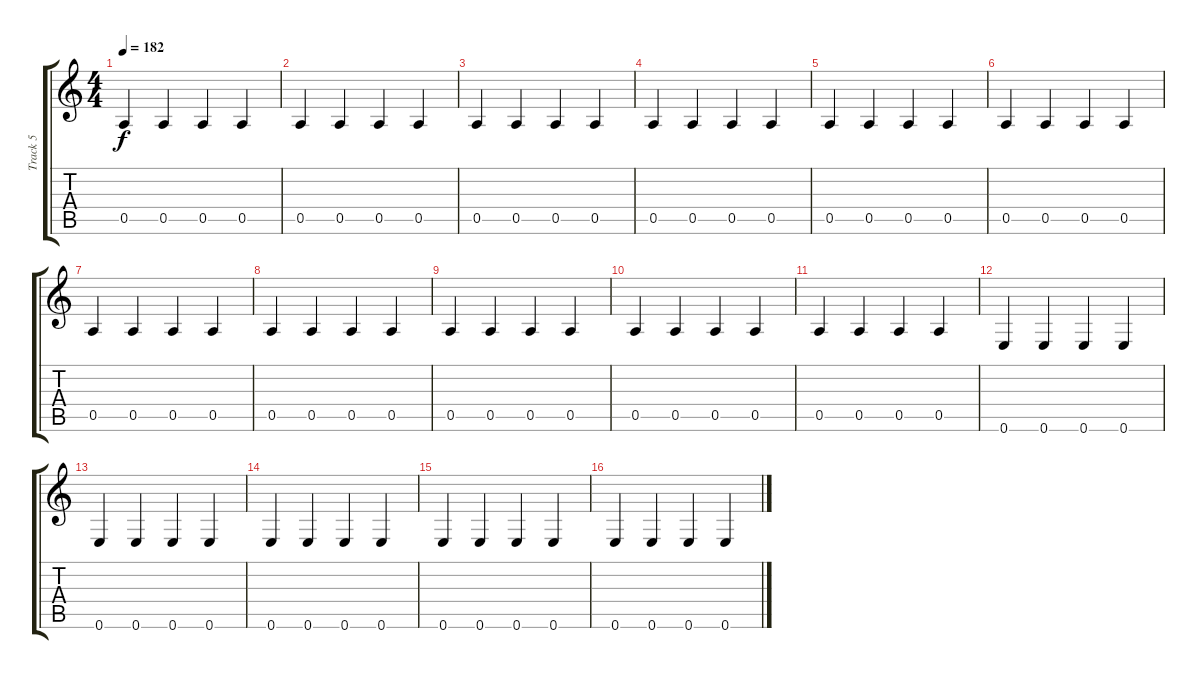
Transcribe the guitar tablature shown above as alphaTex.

\track ("Track 5" "Track 5") {instrument electricbasspick}
\staff {score tabs}
\tuning (E4 B3 G3 D3 A2 E2) {hide}
\ts (4 4)
\tempo 182
\clef g2
\ks c
0.5.4{dy f} 0.5.4 0.5.4 0.5.4 |
0.5.4 0.5.4 0.5.4 0.5.4 |
0.5.4 0.5.4 0.5.4 0.5.4 |
0.5.4 0.5.4 0.5.4 0.5.4 |
0.5.4 0.5.4 0.5.4 0.5.4 |
0.5.4 0.5.4 0.5.4 0.5.4 |
0.5.4 0.5.4 0.5.4 0.5.4 |
0.5.4 0.5.4 0.5.4 0.5.4 |
0.5.4 0.5.4 0.5.4 0.5.4 |
0.5.4 0.5.4 0.5.4 0.5.4 |
0.5.4 0.5.4 0.5.4 0.5.4 |
0.6.4 0.6.4 0.6.4 0.6.4 |
0.6.4 0.6.4 0.6.4 0.6.4 |
0.6.4 0.6.4 0.6.4 0.6.4 |
0.6.4 0.6.4 0.6.4 0.6.4 |
0.6.4 0.6.4 0.6.4 0.6.4
